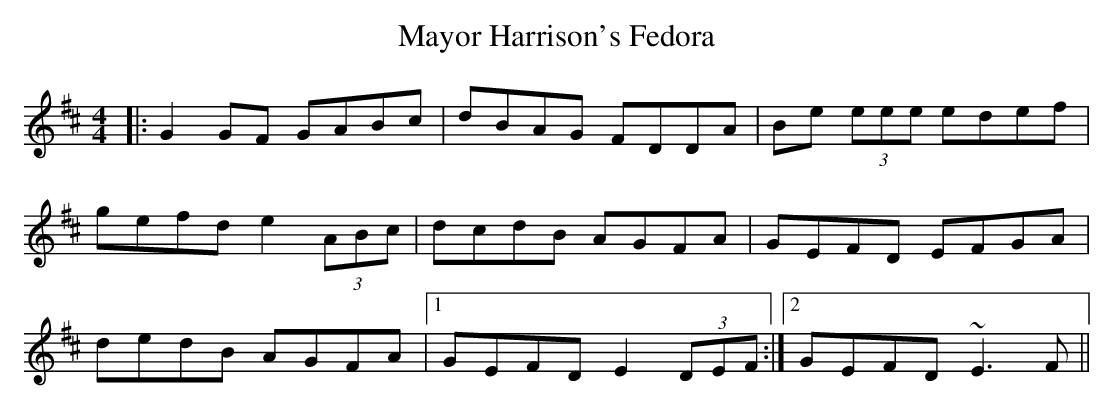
X:1
T: Mayor Harrison's Fedora
M: 4/4
L: 1/8
K: Edor
|:G2 GF GABc|dBAG FDDA|Be (3eee edef|
gefd e2 (3ABc|dcdB AGFA|GEFD EFGA|
dedB AGFA|1 GEFD E2 (3DEF:|2 GEFD ~E3 F||
